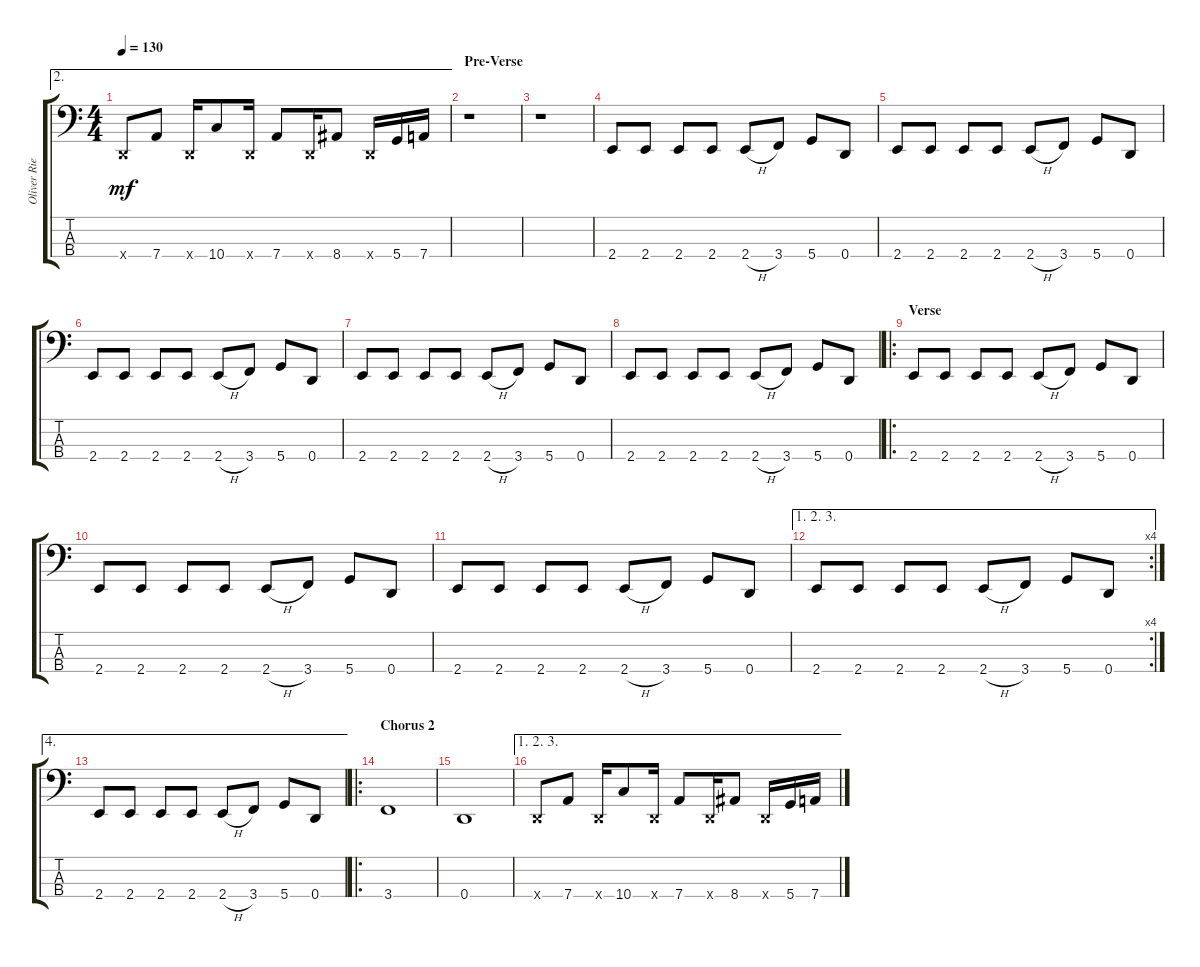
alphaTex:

\track ("Oliver Riedel" "Oliver Rie") {instrument electricbasspick}
\staff {score tabs}
\tuning (G2 D2 A1 D1) {hide}
\ae 2
\ts (4 4)
\tempo 130
\clef f4
\ks c
0.4{x}.8{dy mf} 7.4.8 0.4{x}.16 10.4.8 0.4{x}.16 7.4.8 0.4{x}.16 8.4.8 0.4{x}.16 5.4.16 7.4.16 |
\section ("" "Pre-Verse")
r.1 |
r.1 |
2.4.8 2.4.8 2.4.8 2.4.8 2.4{h}.8 3.4.8 5.4.8 0.4.8 |
2.4.8 2.4.8 2.4.8 2.4.8 2.4{h}.8 3.4.8 5.4.8 0.4.8 |
2.4.8 2.4.8 2.4.8 2.4.8 2.4{h}.8 3.4.8 5.4.8 0.4.8 |
2.4.8 2.4.8 2.4.8 2.4.8 2.4{h}.8 3.4.8 5.4.8 0.4.8 |
2.4.8 2.4.8 2.4.8 2.4.8 2.4{h}.8 3.4.8 5.4.8 0.4.8 |
\ro
\section ("" "Verse")
2.4.8 2.4.8 2.4.8 2.4.8 2.4{h}.8 3.4.8 5.4.8 0.4.8 |
2.4.8 2.4.8 2.4.8 2.4.8 2.4{h}.8 3.4.8 5.4.8 0.4.8 |
2.4.8 2.4.8 2.4.8 2.4.8 2.4{h}.8 3.4.8 5.4.8 0.4.8 |
\ae (1 2 3)
\rc 4
2.4.8 2.4.8 2.4.8 2.4.8 2.4{h}.8 3.4.8 5.4.8 0.4.8 |
\ae 4
2.4.8 2.4.8 2.4.8 2.4.8 2.4{h}.8 3.4.8 5.4.8 0.4.8 |
\ro
\section ("" "Chorus 2")
3.4.1 |
0.4.1 |
\ae (1 2 3)
0.4{x}.8 7.4.8 0.4{x}.16 10.4.8 0.4{x}.16 7.4.8 0.4{x}.16 8.4.8 0.4{x}.16 5.4.16 7.4.16
